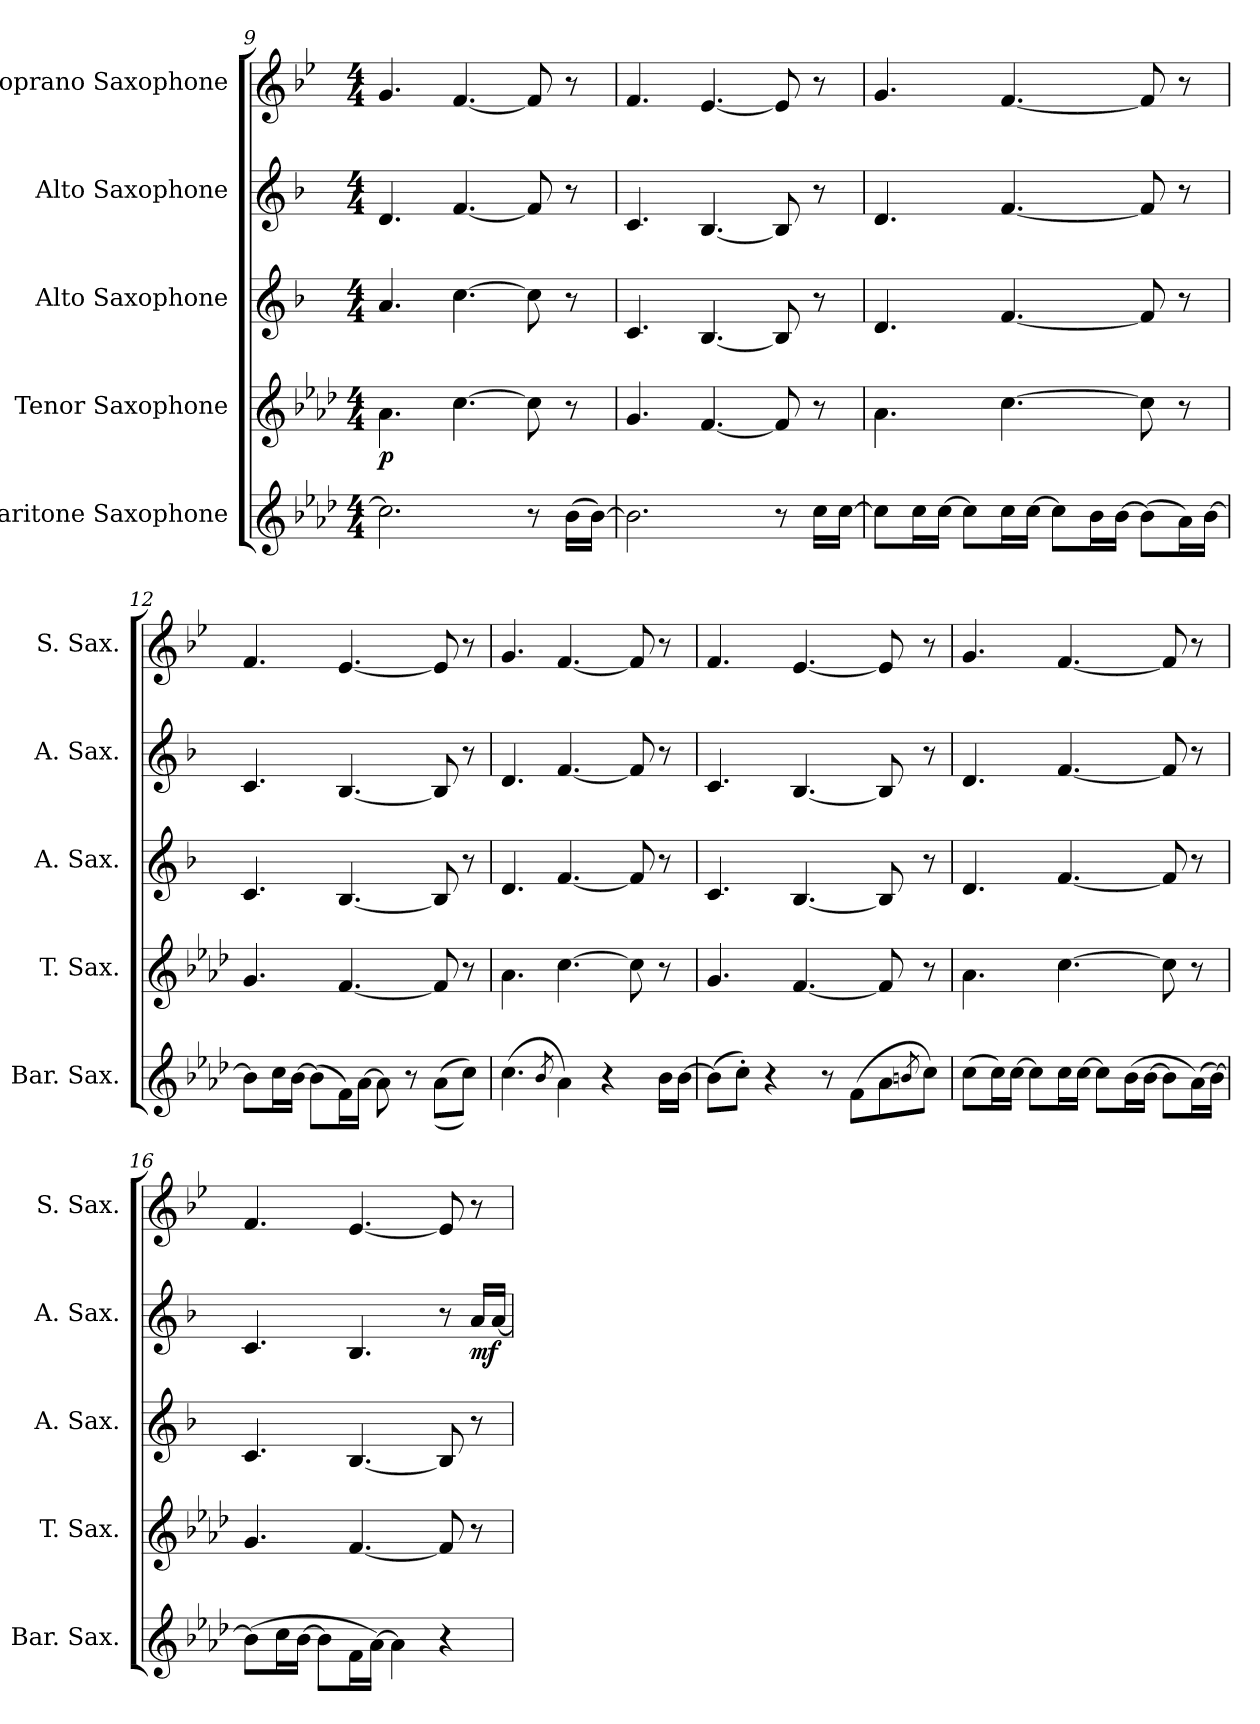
**kern	**kern	**dynam	**kern	**kern	**dynam	**kern
*part5	*part4	*part4	*part3	*part2	*part2	*part1
*staff5	*staff4	*staff4	*staff3	*staff2	*staff2	*staff1
*I"Baritone Saxophone	*I"Tenor Saxophone	*	*I"Alto Saxophone	*I"Alto Saxophone	*	*I"Soprano Saxophone
*I'Bar. Sax.	*I'T. Sax.	*	*I'A. Sax.	*I'A. Sax.	*	*I'S. Sax.
*clefG2	*clefG2	*	*clefG2	*clefG2	*	*clefG2
*ITrd12c21	*ITrd8c14	*	*ITrd5c9	*ITrd5c9	*	*ITrd1c2
*k[b-e-a-d-]	*k[b-e-a-d-]	*	*k[b-e-a-d-]	*k[b-e-a-d-]	*	*k[b-e-a-d-]
*M4/4	*M4/4	*	*M4/4	*M4/4	*	*M4/4
=9	=9	=9	=9	=9	=9	=9
!	!	!LO:DY:b	!	!	!	!
2.c\]	4.A-\	p	4.c/	4.F/	.	4.f/
.	[4.c\	.	[4.e-\	[4.A-/	.	[4.e-/
8r	8c\]	.	8e-\]	8A-/]	.	8e-/]
(16B-\LL	8r	.	8r	8r	.	8r
[16B-\JJ)	.	.	.	.	.	.
=10	=10	=10	=10	=10	=10	=10
2.B-\]	4.G/	.	4.E-/	4.E-/	.	4.e-/
.	[4.F/	.	[4.D-/	[4.D-/	.	[4.d-/
8r	8F/]	.	8D-/]	8D-/]	.	8d-/]
16c\LL	8r	.	8r	8r	.	8r
[16c\JJ	.	.	.	.	.	.
!!LO:PB:g=z
=11	=11	=11	=11	=11	=11	=11
8c\L]	4.A-\	.	4.F/	4.F/	.	4.f/
16c\L	.	.	.	.	.	.
[16c\JJ	.	.	.	.	.	.
8c\L]	.	.	.	.	.	.
16c\L	[4.c\	.	[4.A-/	[4.A-/	.	[4.e-/
[16c\JJ	.	.	.	.	.	.
8c\L]	.	.	.	.	.	.
16B-\L	.	.	.	.	.	.
[16B-\JJ	.	.	.	.	.	.
(8B-\L]	8c\]	.	8A-/]	8A-/]	.	8e-/]
16A-\L)	8r	.	8r	8r	.	8r
[16B-\JJ	.	.	.	.	.	.
=12	=12	=12	=12	=12	=12	=12
8B-\L]	4.G/	.	4.E-/	4.E-/	.	4.e-/
16c\L	.	.	.	.	.	.
[16B-\JJ	.	.	.	.	.	.
(8B-\L]	.	.	.	.	.	.
16F\L)	[4.F/	.	[4.D-/	[4.D-/	.	[4.d-/
[16A-\JJ	.	.	.	.	.	.
8A-\]	.	.	.	.	.	.
8r	.	.	.	.	.	.
((8A-\L	8F/]	.	8D-/]	8D-/]	.	8d-/]
8c\J))	8r	.	8r	8r	.	8r
=13	=13	=13	=13	=13	=13	=13
(4.c\	4.A-\	.	4.F/	4.F/	.	4.f/
8qB-/	.	.	.	.	.	.
4A-\)	[4.c\	.	[4.A-/	[4.A-/	.	[4.e-/
4r	.	.	.	.	.	.
.	8c\]	.	8A-/]	8A-/]	.	8e-/]
16B-\LL	8r	.	8r	8r	.	8r
[16B-\JJ	.	.	.	.	.	.
!!LO:LB:g=z
=14	=14	=14	=14	=14	=14	=14
(8B-\L]	4.G/	.	4.E-/	4.E-/	.	4.e-/
8c'\J)	.	.	.	.	.	.
4r	.	.	.	.	.	.
.	[4.F/	.	[4.D-/	[4.D-/	.	[4.d-/
8r	.	.	.	.	.	.
(8F\L	.	.	.	.	.	.
8A-\	8F/]	.	8D-/]	8D-/]	.	8d-/]
8qBn/	.	.	.	.	.	.
8c\J)	8r	.	8r	8r	.	8r
=15	=15	=15	=15	=15	=15	=15
(8c\L	4.A-\	.	4.F/	4.F/	.	4.f/
16c\L)	.	.	.	.	.	.
[16c\JJ	.	.	.	.	.	.
8c\L]	.	.	.	.	.	.
16c\L	[4.c\	.	[4.A-/	[4.A-/	.	[4.e-/
[16c\JJ	.	.	.	.	.	.
8c\L]	.	.	.	.	.	.
(16B-\L	.	.	.	.	.	.
[16B-\JJ	.	.	.	.	.	.
8B-\L]	8c\]	.	8A-/]	8A-/]	.	8e-/]
(16A-\L)	8r	.	8r	8r	.	8r
[16B-\JJ)	.	.	.	.	.	.
=16	=16	=16	=16	=16	=16	=16
(8B-\L]	4.G/	.	4.E-/	4.E-/	.	4.e-/
16c\L	.	.	.	.	.	.
[16B-\JJ	.	.	.	.	.	.
8B-\L]	.	.	.	.	.	.
16F\L	[4.F/	.	[4.D-/	4.D-/	.	[4.d-/
[16A-\JJ)	.	.	.	.	.	.
4A-\]	.	.	.	.	.	.
4r	8F/]	.	8D-/]	8r	.	8d-/]
!	!	!	!	!	!LO:DY:b	!
.	8r	.	8r	16c/LL	mf	8r
.	.	.	.	[16c/JJ	.	.
=	=	=	=	=	=	=
*-	*-	*-	*-	*-	*-	*-
